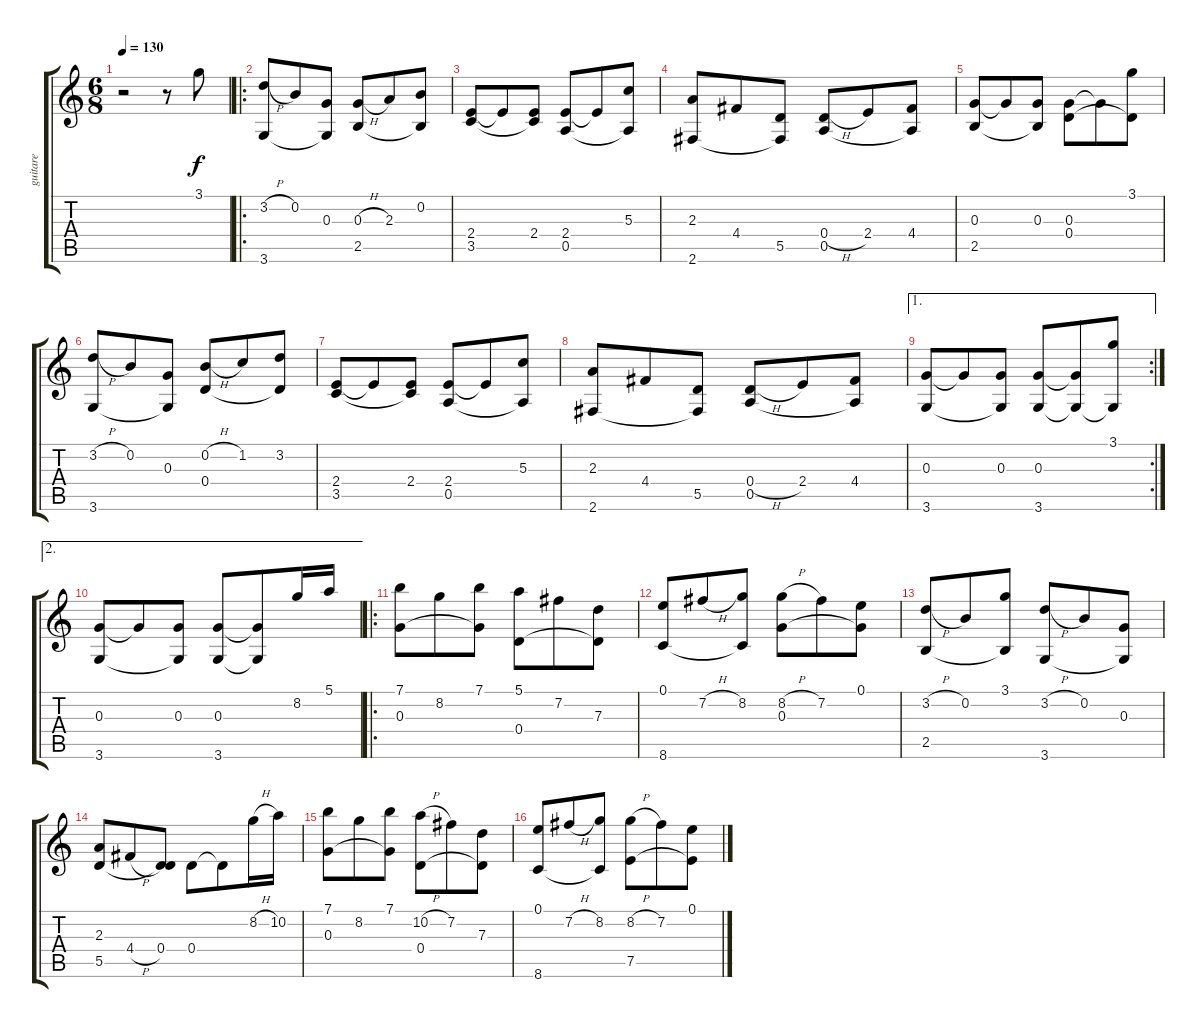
\track ("guitare" "guitare") {instrument acousticguitarsteel}
\staff {score tabs}
\tuning (E4 B3 G3 D3 A2 E2) {hide}
\ts (6 8)
\tempo 130
\clef g2
\ks c
r.2{dy f instrument acousticguitarsteel} r.8 3.1.8 |
\ro
(3.2{h} 3.6).8 0.2.8 (0.3 3.6{t}).8 (0.3{h} 2.5).8 2.3.8 (0.2 2.5{t}).8 |
(2.4 3.5).8 2.4{t}.8 (2.4 3.5{t}).8 (2.4 0.5).8 2.4{t}.8 (5.3 0.5{t}).8 |
(2.3 2.6).8 4.4.8 (5.5 2.6{t}).8 (0.4{h} 0.5).8 2.4.8 (4.4 0.5{t}).8 |
(0.3 2.5).8 0.3{t}.8 (0.3 2.5{t}).8 (0.3 0.4).8 0.3{t}.8 (3.1 0.4{t}).8 |
(3.2{h} 3.6).8 0.2.8 (0.3 3.6{t}).8 (0.2{h} 0.4).8 1.2.8 (3.2 0.4{t}).8 |
(2.4 3.5).8 2.4{t}.8 (2.4 3.5{t}).8 (2.4 0.5).8 2.4{t}.8 (5.3 0.5{t}).8 |
(2.3 2.6).8 4.4.8 (5.5 2.6{t}).8 (0.4{h} 0.5).8 2.4.8 (4.4 0.5{t}).8 |
\ae 1
\rc 2
(0.3 3.6).8 0.3{t}.8 (0.3 3.6{t}).8 (0.3 3.6).8 (0.3{t} 3.6{t}).8 (3.1 3.6{t}).8 |
\ae 2
(0.3 3.6).8 0.3{t}.8 (0.3 3.6{t}).8 (0.3 3.6).8 (0.3{t} 3.6{t}).8 8.2.16 5.1.16 |
\ro
(7.1 0.3).8 8.2.8 (7.1 0.3{t}).8 (5.1 0.4).8 7.2.8 (7.3 0.4{t}).8 |
(0.1 8.6).8 7.2{h}.8 (8.2 8.6{t}).8 (8.2{h} 0.3).8 7.2.8 (0.1 0.3{t}).8 |
(3.2{h} 2.5).8 0.2.8 (3.1 2.5{t}).8 (3.2{h} 3.6).8 0.2.8 (0.3 3.6{t}).8 |
(2.3 5.5).8 4.4{h}.8 (0.4 5.5{t}).8 0.4.8 0.4{t}.8 8.2{h}.16 10.2.16 |
(7.1 0.3).8 8.2.8 (7.1 0.3{t}).8 (10.2{h} 0.4).8 7.2.8 (7.3 0.4{t}).8 |
(0.1 8.6).8 7.2{h}.8 (8.2 8.6{t}).8 (8.2{h} 7.5).8 7.2.8 (0.1 7.5{t}).8
